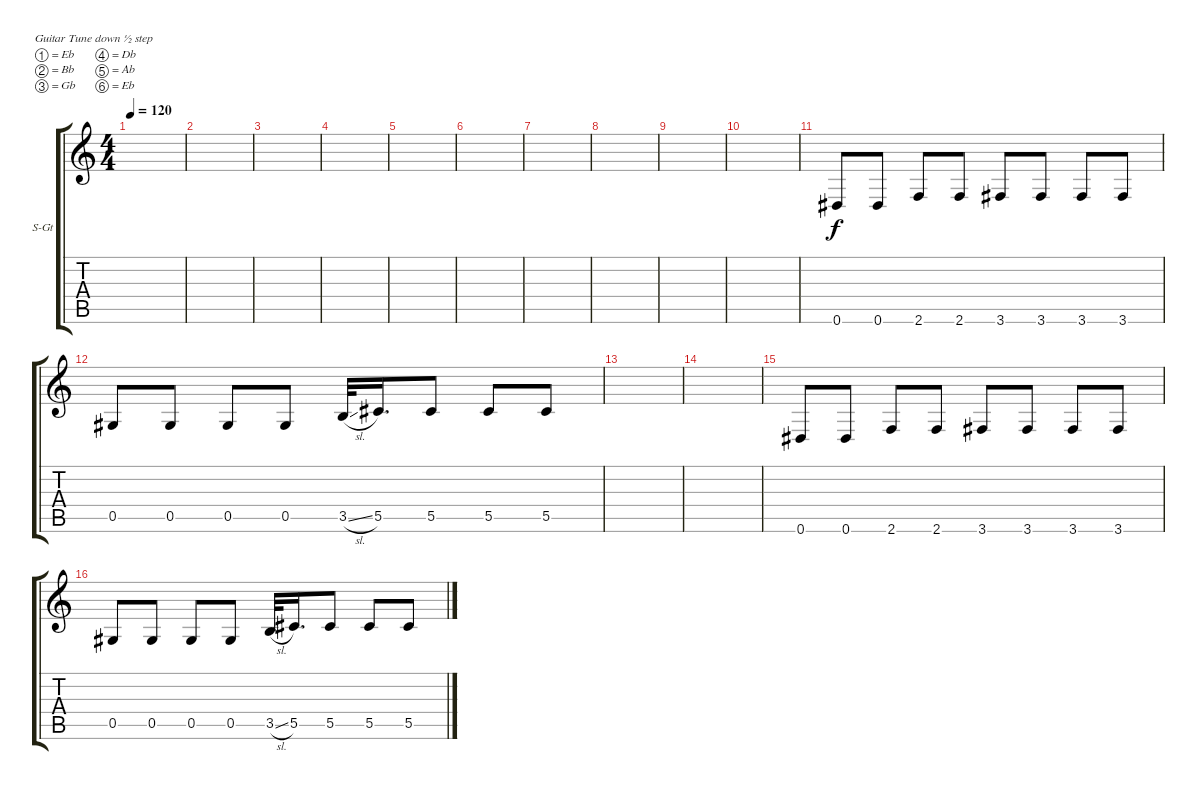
\defaultSystemsLayout 4
\bracketExtendMode groupsimilarinstruments
\firstSystemTrackNameOrientation horizontal
\otherSystemsTrackNameOrientation horizontal
\track ("Bass" "S-Gt") {instrument acousticguitarsteel}
\staff {score tabs}
\tuning (Eb4 Bb3 Gb3 Db3 Ab2 Eb2)
\ts (4 4)
\tempo 120
\clef g2
\scale
0.322751
\ks c
|
\scale
0.322751 |
\scale
0.333333 |
\scale
0.333333 |
\scale
0.333333 |
\scale
0.333333 |
\scale
0.333333 |
\scale
0.333333 |
\scale
0.333333 |
\scale
0.333333 |
\scale
0.333333 0.6.8 0.6.8 2.6.8 2.6.8 3.6.8 3.6.8 3.6.8 3.6.8 |
\scale
0.333333 0.5.8 0.5.8 0.5.8 0.5.8 3.5{sl}.32 5.5.16{d} 5.5.8 5.5.8 5.5.8 |
\scale
0.333333 |
\scale
0.333333 |
\scale
0.333333 0.6.8 0.6.8 2.6.8 2.6.8 3.6.8 3.6.8 3.6.8 3.6.8 |
\scale
0.333333 0.5.8 0.5.8 0.5.8 0.5.8 3.5{sl}.32 5.5.16{d} 5.5.8 5.5.8 5.5.8
